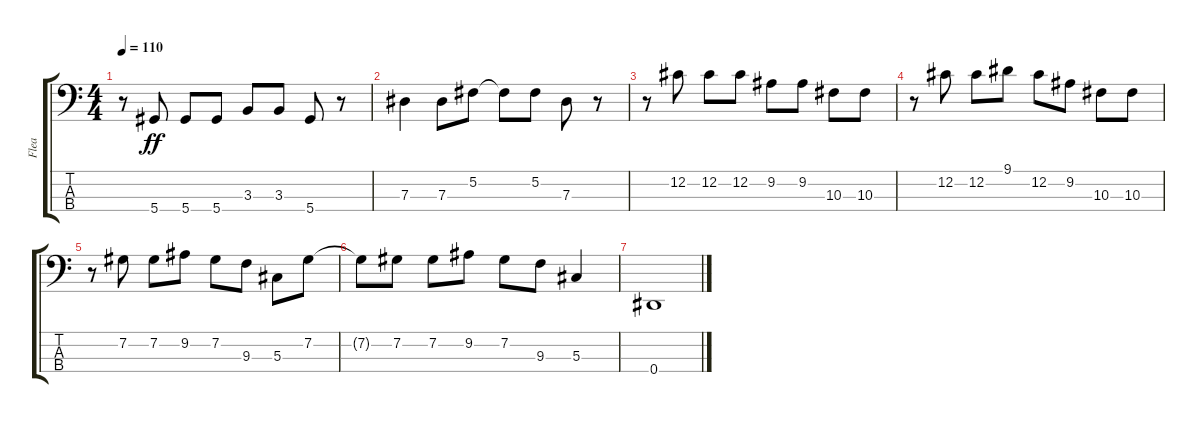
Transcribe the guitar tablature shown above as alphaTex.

\track ("Flea" "Flea") {instrument electricbassfinger}
\staff {score tabs}
\tuning (Gb2 Db2 Ab1 Eb1) {hide}
\ts (4 4)
\tempo 110
\clef f4
\ks c
r.8{dy ff} 5.4.8 5.4.8 5.4.8 3.3.8 3.3.8 5.4.8 r.8 |
7.3.4 7.3.8 5.2.8 5.2{t}.8 5.2.8 7.3.8 r.8 |
r.8 12.2.8 12.2.8 12.2.8 9.2.8 9.2.8 10.3.8 10.3.8 |
r.8 12.2.8 12.2.8 9.1.8 12.2.8 9.2.8 10.3.8 10.3.8 |
r.8 7.2.8 7.2.8 9.2.8 7.2.8 9.3.8 5.3.8 7.2.8 |
7.2{t}.8 7.2.8 7.2.8 9.2.8 7.2.8 9.3.8 5.3.4 |
0.4.1
